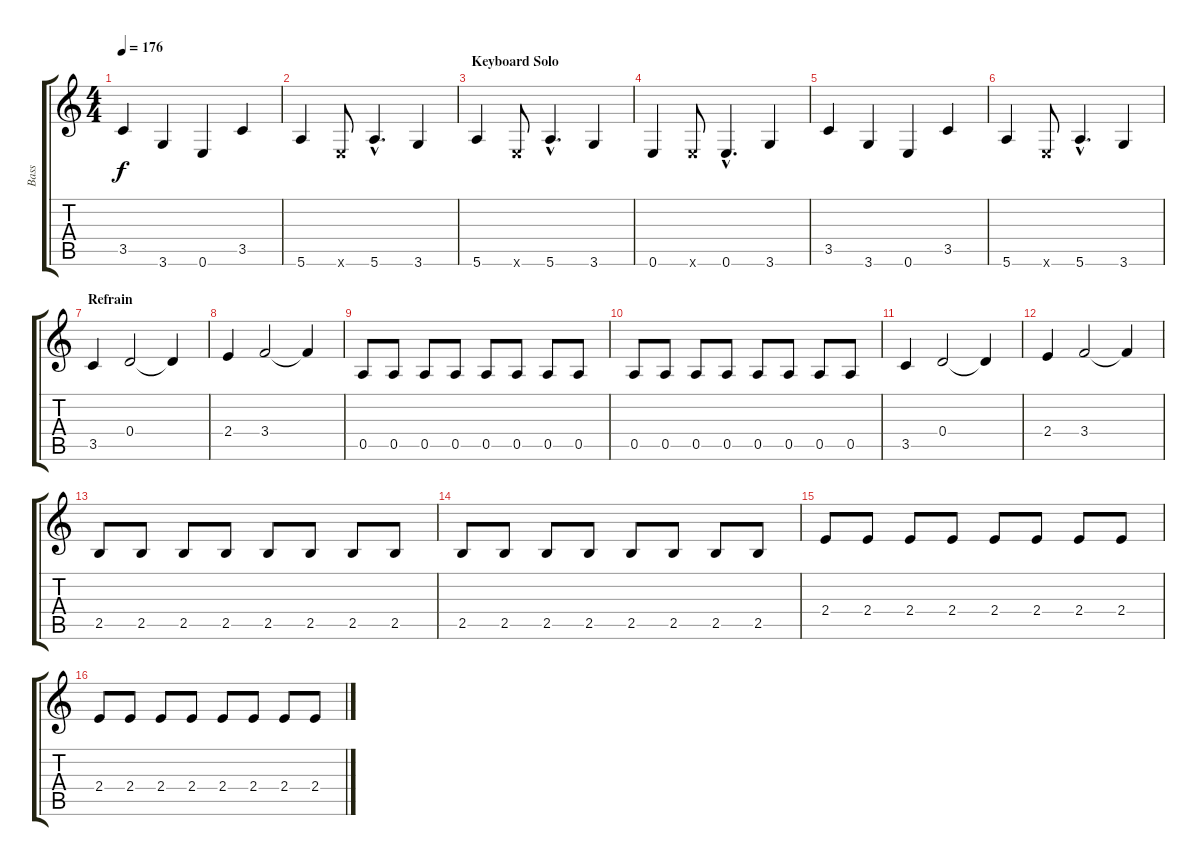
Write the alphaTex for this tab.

\track ("Bass" "Bass") {instrument electricbasspick}
\staff {score tabs}
\tuning (E4 B3 G3 D3 A2 E2) {hide}
\ts (4 4)
\tempo 176
\clef g2
\ks c
3.5.4{dy f} 3.6.4 0.6.4 3.5.4 |
5.6.4 0.6{x}.8 5.6{hac}.4{d} 3.6.4 |
\section ("" "Keyboard Solo")
5.6.4 0.6{x}.8 5.6{hac}.4{d} 3.6.4 |
0.6.4 0.6{x}.8 0.6{hac}.4{d} 3.6.4 |
3.5.4 3.6.4 0.6.4 3.5.4 |
5.6.4 0.6{x}.8 5.6{hac}.4{d} 3.6.4 |
\section ("" "Refrain")
3.5.4 0.4.2 0.4{t}.4 |
2.4.4 3.4.2 3.4{t}.4 |
0.5.8 0.5.8 0.5.8 0.5.8 0.5.8 0.5.8 0.5.8 0.5.8 |
0.5.8 0.5.8 0.5.8 0.5.8 0.5.8 0.5.8 0.5.8 0.5.8 |
3.5.4 0.4.2 0.4{t}.4 |
2.4.4 3.4.2 3.4{t}.4 |
2.5.8 2.5.8 2.5.8 2.5.8 2.5.8 2.5.8 2.5.8 2.5.8 |
2.5.8 2.5.8 2.5.8 2.5.8 2.5.8 2.5.8 2.5.8 2.5.8 |
2.4.8 2.4.8 2.4.8 2.4.8 2.4.8 2.4.8 2.4.8 2.4.8 |
2.4.8 2.4.8 2.4.8 2.4.8 2.4.8 2.4.8 2.4.8 2.4.8
